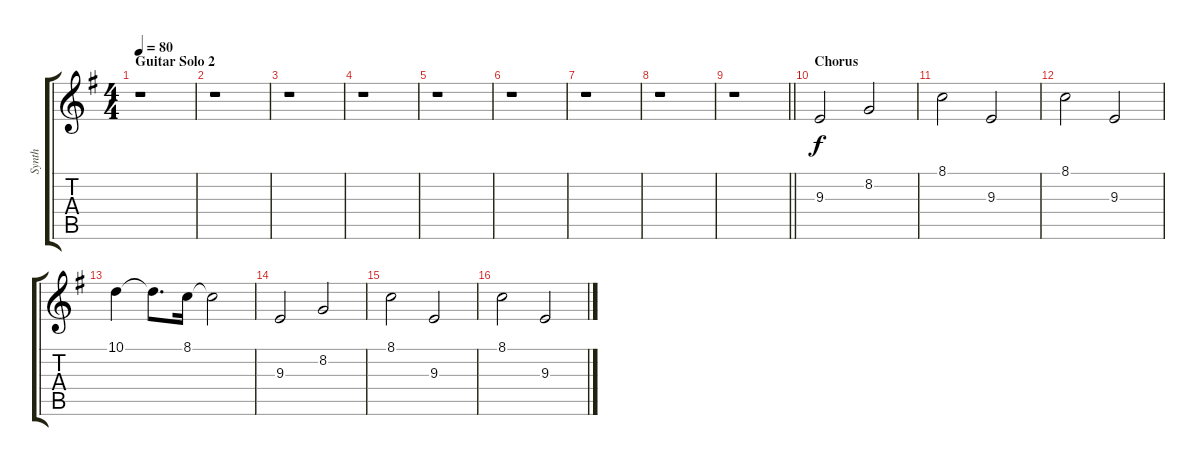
\track ("Synth" "Synth") {instrument stringensemble1}
\staff {score tabs}
\tuning (E4 B3 G3 D3 A2 E2) {hide}
\ts (4 4)
\section ("" "Guitar Solo 2")
\tempo 80
\clef g2
\ks g
r.1{dy f} |
r.1 |
r.1 |
r.1 |
r.1 |
r.1 |
r.1 |
r.1 |
\barLineRight lightlight
r.1 |
\section ("" "Chorus")
9.3.2 8.2.2 |
8.1.2 9.3.2 |
8.1.2 9.3.2 |
10.1.4 10.1{t}.8{d} 8.1.16 8.1{t}.2 |
9.3.2 8.2.2 |
8.1.2 9.3.2 |
8.1.2 9.3.2
